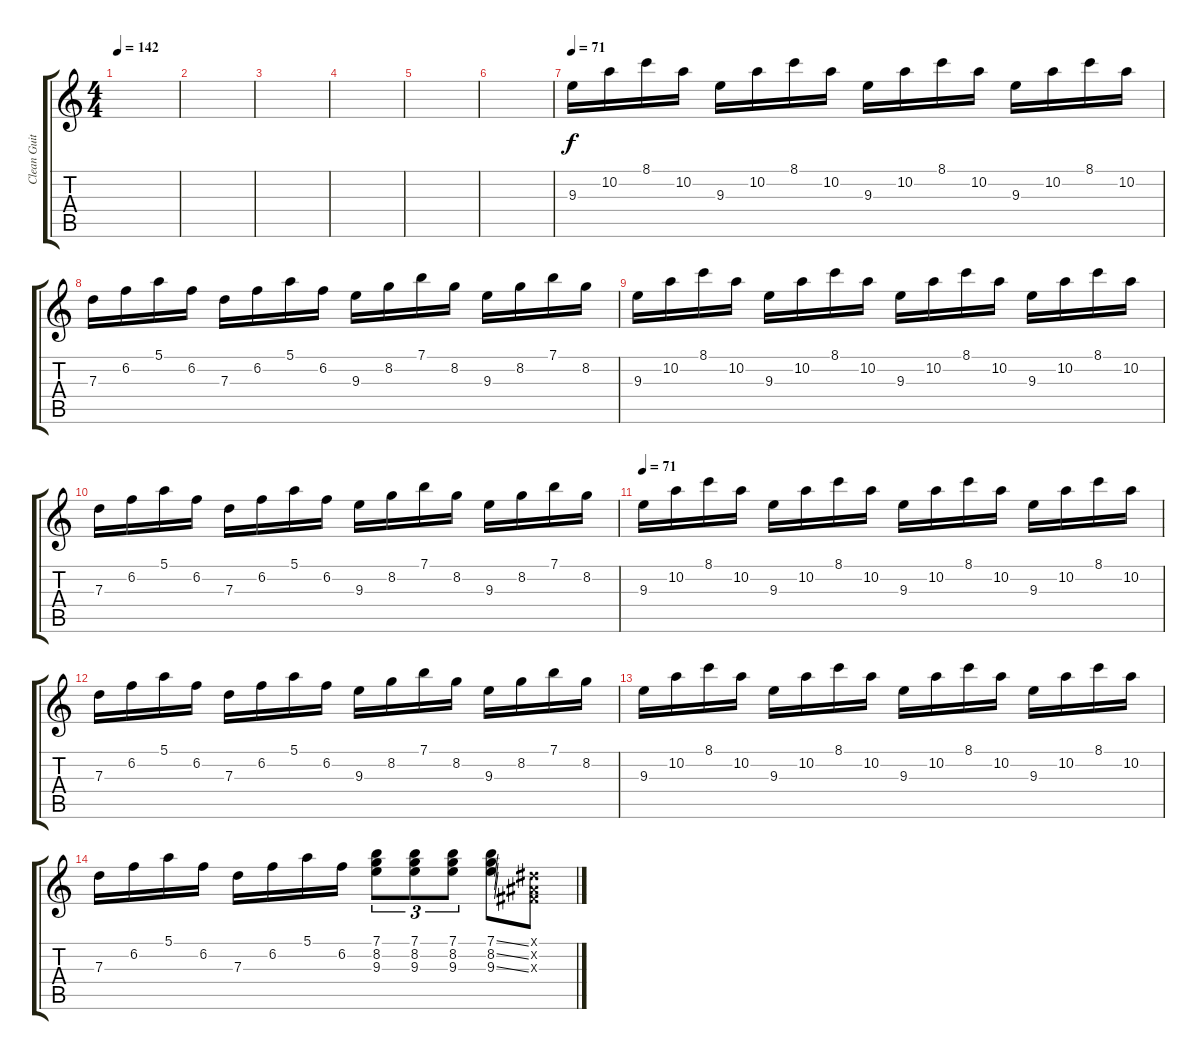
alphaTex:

\track ("Clean Guitar 1" "Clean Guit") {instrument electricguitarclean}
\staff {score tabs}
\tuning (E4 B3 G3 D3 A2 E2) {hide}
\ts (4 4)
\tempo 142
\clef g2
\ks c
|
|
|
|
|
|
\tempo 71
9.3.16 10.2.16 8.1.16 10.2.16 9.3.16 10.2.16 8.1.16 10.2.16 9.3.16 10.2.16 8.1.16 10.2.16 9.3.16 10.2.16 8.1.16 10.2.16 |
7.3.16 6.2.16 5.1.16 6.2.16 7.3.16 6.2.16 5.1.16 6.2.16 9.3.16 8.2.16 7.1.16 8.2.16 9.3.16 8.2.16 7.1.16 8.2.16 |
9.3.16 10.2.16 8.1.16 10.2.16 9.3.16 10.2.16 8.1.16 10.2.16 9.3.16 10.2.16 8.1.16 10.2.16 9.3.16 10.2.16 8.1.16 10.2.16 |
7.3.16 6.2.16 5.1.16 6.2.16 7.3.16 6.2.16 5.1.16 6.2.16 9.3.16 8.2.16 7.1.16 8.2.16 9.3.16 8.2.16 7.1.16 8.2.16 |
\tempo 71
9.3.16 10.2.16 8.1.16 10.2.16 9.3.16 10.2.16 8.1.16 10.2.16 9.3.16 10.2.16 8.1.16 10.2.16 9.3.16 10.2.16 8.1.16 10.2.16 |
7.3.16 6.2.16 5.1.16 6.2.16 7.3.16 6.2.16 5.1.16 6.2.16 9.3.16 8.2.16 7.1.16 8.2.16 9.3.16 8.2.16 7.1.16 8.2.16 |
9.3.16 10.2.16 8.1.16 10.2.16 9.3.16 10.2.16 8.1.16 10.2.16 9.3.16 10.2.16 8.1.16 10.2.16 9.3.16 10.2.16 8.1.16 10.2.16 |
7.3.16 6.2.16 5.1.16 6.2.16 7.3.16 6.2.16 5.1.16 6.2.16 (7.1 8.2 9.3).8{tu (3 2)} (7.1 8.2 9.3).8{tu (3 2)} (7.1 8.2 9.3).8{tu (3 2)} (7.1{ss} 8.2{ss} 9.3{ss}).8 (-1.1{x} -1.2{x} -1.3{x}).8
